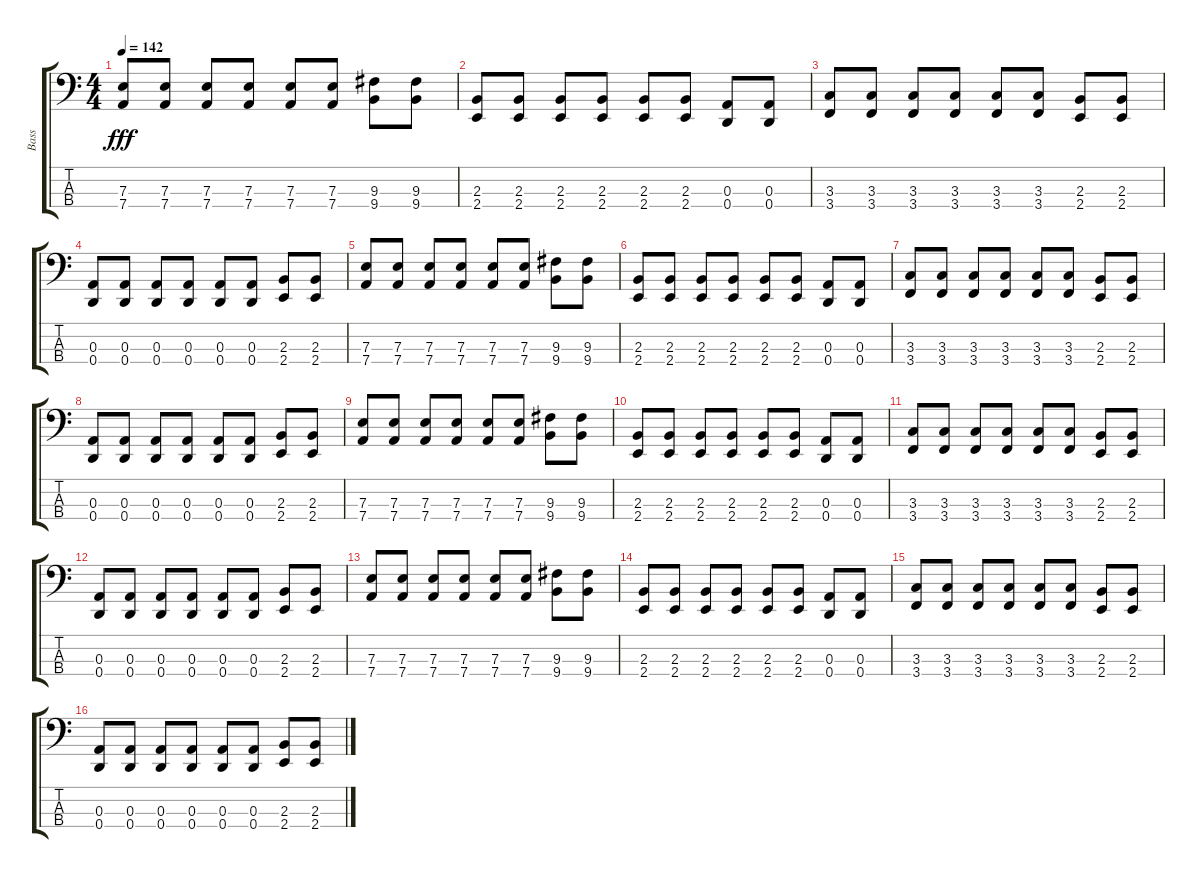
\track ("Bass" "Bass") {instrument electricbasspick}
\staff {score tabs}
\tuning (G2 D2 A1 D1) {hide}
\ts (4 4)
\tempo 142
\clef f4
\ks c
(7.3 7.4).8{dy fff} (7.3 7.4).8 (7.3 7.4).8 (7.3 7.4).8 (7.3 7.4).8 (7.3 7.4).8 (9.3 9.4).8 (9.3 9.4).8 |
(2.3 2.4).8 (2.3 2.4).8 (2.3 2.4).8 (2.3 2.4).8 (2.3 2.4).8 (2.3 2.4).8 (0.3 0.4).8 (0.3 0.4).8 |
(3.3 3.4).8 (3.3 3.4).8 (3.3 3.4).8 (3.3 3.4).8 (3.3 3.4).8 (3.3 3.4).8 (2.3 2.4).8 (2.3 2.4).8 |
(0.3 0.4).8 (0.3 0.4).8 (0.3 0.4).8 (0.3 0.4).8 (0.3 0.4).8 (0.3 0.4).8 (2.3 2.4).8 (2.3 2.4).8 |
(7.3 7.4).8 (7.3 7.4).8 (7.3 7.4).8 (7.3 7.4).8 (7.3 7.4).8 (7.3 7.4).8 (9.3 9.4).8 (9.3 9.4).8 |
(2.3 2.4).8 (2.3 2.4).8 (2.3 2.4).8 (2.3 2.4).8 (2.3 2.4).8 (2.3 2.4).8 (0.3 0.4).8 (0.3 0.4).8 |
(3.3 3.4).8 (3.3 3.4).8 (3.3 3.4).8 (3.3 3.4).8 (3.3 3.4).8 (3.3 3.4).8 (2.3 2.4).8 (2.3 2.4).8 |
(0.3 0.4).8 (0.3 0.4).8 (0.3 0.4).8 (0.3 0.4).8 (0.3 0.4).8 (0.3 0.4).8 (2.3 2.4).8 (2.3 2.4).8 |
(7.3 7.4).8 (7.3 7.4).8 (7.3 7.4).8 (7.3 7.4).8 (7.3 7.4).8 (7.3 7.4).8 (9.3 9.4).8 (9.3 9.4).8 |
(2.3 2.4).8 (2.3 2.4).8 (2.3 2.4).8 (2.3 2.4).8 (2.3 2.4).8 (2.3 2.4).8 (0.3 0.4).8 (0.3 0.4).8 |
(3.3 3.4).8 (3.3 3.4).8 (3.3 3.4).8 (3.3 3.4).8 (3.3 3.4).8 (3.3 3.4).8 (2.3 2.4).8 (2.3 2.4).8 |
(0.3 0.4).8 (0.3 0.4).8 (0.3 0.4).8 (0.3 0.4).8 (0.3 0.4).8 (0.3 0.4).8 (2.3 2.4).8 (2.3 2.4).8 |
(7.3 7.4).8 (7.3 7.4).8 (7.3 7.4).8 (7.3 7.4).8 (7.3 7.4).8 (7.3 7.4).8 (9.3 9.4).8 (9.3 9.4).8 |
(2.3 2.4).8 (2.3 2.4).8 (2.3 2.4).8 (2.3 2.4).8 (2.3 2.4).8 (2.3 2.4).8 (0.3 0.4).8 (0.3 0.4).8 |
(3.3 3.4).8 (3.3 3.4).8 (3.3 3.4).8 (3.3 3.4).8 (3.3 3.4).8 (3.3 3.4).8 (2.3 2.4).8 (2.3 2.4).8 |
(0.3 0.4).8 (0.3 0.4).8 (0.3 0.4).8 (0.3 0.4).8 (0.3 0.4).8 (0.3 0.4).8 (2.3 2.4).8 (2.3 2.4).8
